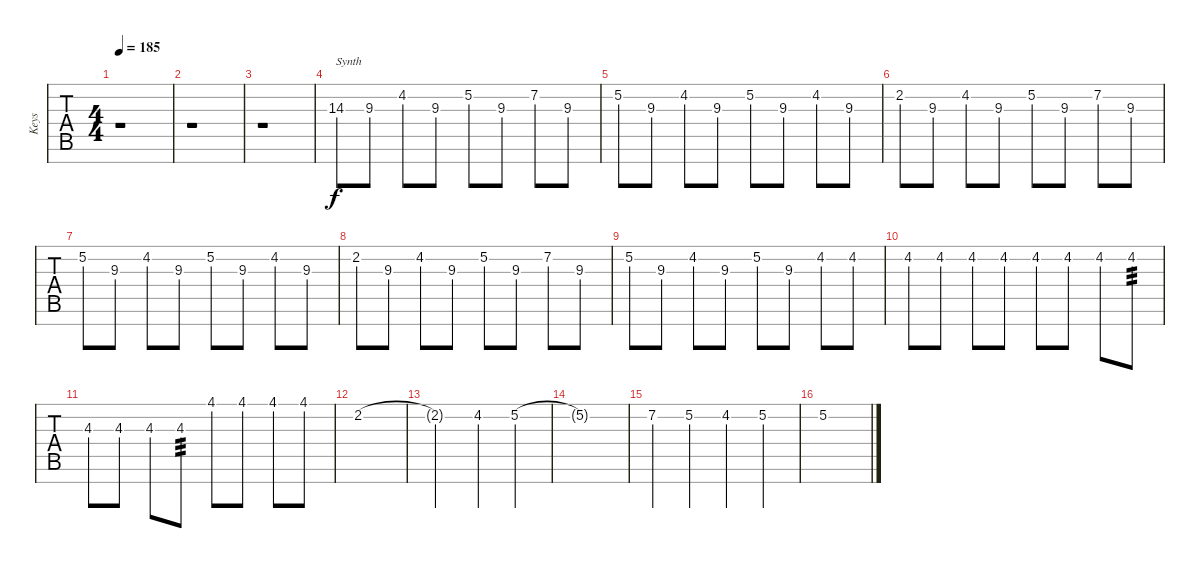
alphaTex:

\track ("Keys" "Keys") {instrument lead2sawtooth}
\staff {tabs}
\tuning (C6 C5 C4 C3 C2 C1 C0) {hide}
\ts (4 4)
\tempo 185
\clef f4
\ks c
r.1{dy f} |
r.1 |
r.1 |
14.3.8{txt "Synth"} 9.3.8 4.2.8 9.3.8 5.2.8 9.3.8 7.2.8 9.3.8 |
5.2.8 9.3.8 4.2.8 9.3.8 5.2.8 9.3.8 4.2.8 9.3.8 |
2.2.8 9.3.8 4.2.8 9.3.8 5.2.8 9.3.8 7.2.8 9.3.8 |
5.2.8 9.3.8 4.2.8 9.3.8 5.2.8 9.3.8 4.2.8 9.3.8 |
2.2.8 9.3.8 4.2.8 9.3.8 5.2.8 9.3.8 7.2.8 9.3.8 |
5.2.8 9.3.8 4.2.8 9.3.8 5.2.8 9.3.8 4.2.8 4.2.8 |
4.2.8 4.2.8 4.2.8 4.2.8 4.2.8 4.2.8 4.2.8 4.2.8{tp 3} |
4.3.8 4.3.8 4.3.8 4.3.8{tp 3} 4.1.8 4.1.8 4.1.8 4.1.8 |
2.2.1 |
2.2{t}.2 4.2.4 5.2.4 |
5.2{t}.1 |
7.2.4 5.2.4 4.2.4 5.2.4 |
5.2.1
